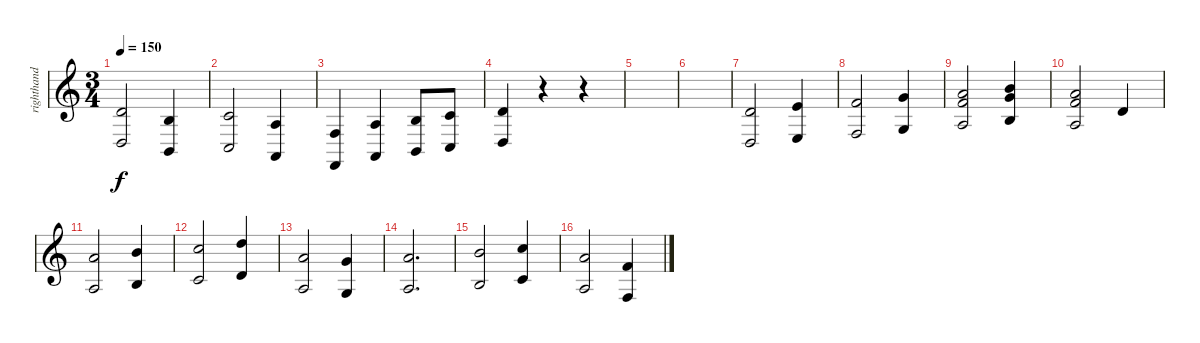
\track ("righthand" "righthand") {instrument churchorgan}
\staff {score}
\tuning (E4 B3 G3 D3 A2 E2) {hide}
\ts (3 4)
\tempo 150
\clef g2
\ks c
(3.2 0.4).2{dy f} (0.2 2.5).4 |
(1.2 3.5).2 (2.3 0.5).4 |
(3.4 1.6).4 (2.3 0.5).4 (0.2 2.5).8 (1.2 3.5).8 |
(3.2 0.4).4 r.4 r.4 |
|
|
(3.2 0.4).2 (0.1 2.4).4 |
(1.1 3.4).2 (3.1 0.3).4 |
(1.1 10.2 2.3).2 (3.1 12.2 4.3).4 |
(1.1 10.2 2.3).2 3.2.4 |
(5.1 2.3).2 (7.1 0.2).4 |
(8.1 1.2).2 (10.1 3.2).4 |
(5.1 2.3).2 (3.1 0.3).4 |
(5.1 2.3).2{d} |
(7.1 0.2).2 (8.1 1.2).4 |
(5.1 2.3).2 (1.1 3.4).4
